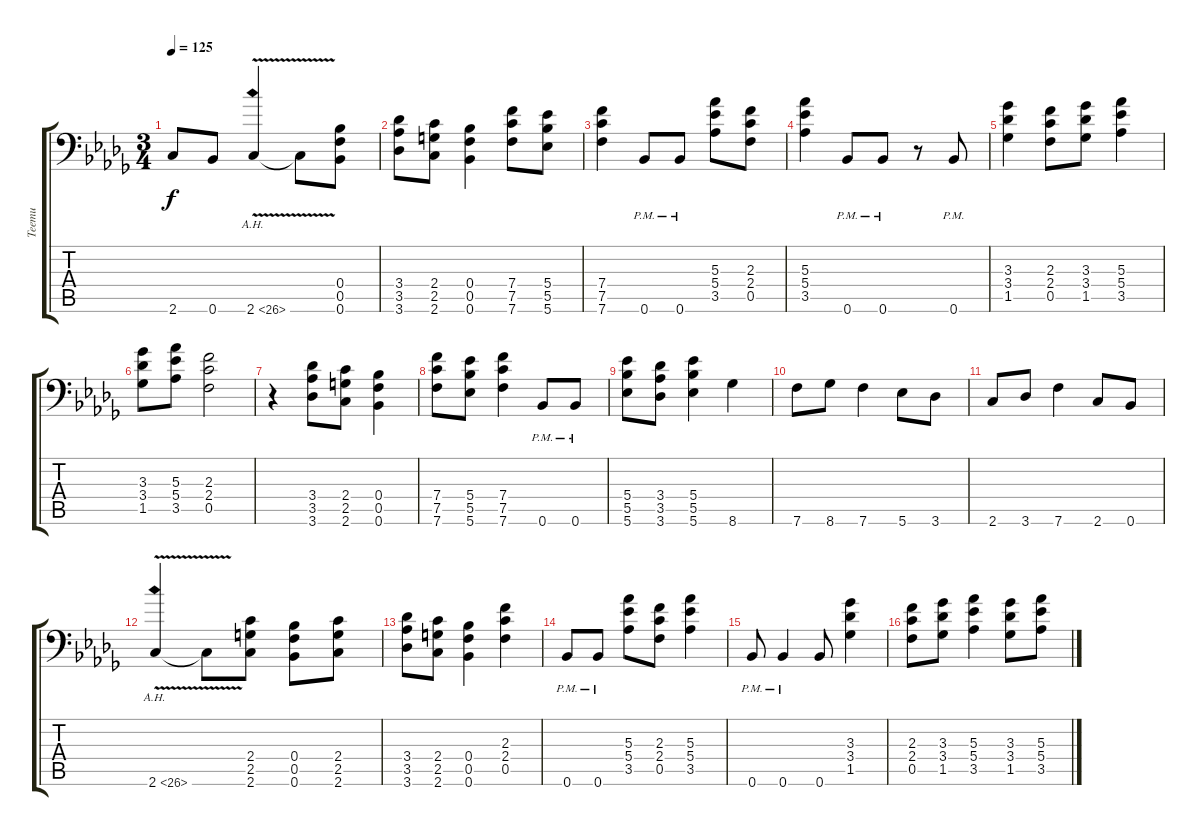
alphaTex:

\track ("Teemu" "Teemu") {instrument distortionguitar}
\staff {score tabs}
\tuning (C4 G3 Eb3 Bb2 F2 Bb1) {hide}
\ts (3 4)
\tempo 125
\clef f4
\ks bbminor
2.6.8{dy f} 0.6.8 2.6{ah 24 v}.4 2.6{t}.8 (0.4 0.5 0.6).8 |
(3.4 3.5 3.6).8 (2.4 2.5 2.6).8 (0.4 0.5 0.6).4 (7.4 7.5 7.6).8 (5.4 5.5 5.6).8 |
(7.4 7.5 7.6).4 0.6{pm}.8 0.6{pm}.8 (5.3 5.4 3.5).8 (2.3 2.4 0.5).8 |
(5.3 5.4 3.5).4 0.6{pm}.8 0.6{pm}.8 r.8 0.6{pm}.8 |
(3.3 3.4 1.5).4 (2.3 2.4 0.5).8 (3.3 3.4 1.5).8 (5.3 5.4 3.5).4 |
(3.3 3.4 1.5).8 (5.3 5.4 3.5).8 (2.3 2.4 0.5).2 |
r.4 (3.4 3.5 3.6).8 (2.4 2.5 2.6).8 (0.4 0.5 0.6).4 |
(7.4 7.5 7.6).8 (5.4 5.5 5.6).8 (7.4 7.5 7.6).4 0.6{pm}.8 0.6{pm}.8 |
(5.4 5.5 5.6).8 (3.4 3.5 3.6).8 (5.4 5.5 5.6).4 8.6.4 |
7.6.8 8.6.8 7.6.4 5.6.8 3.6.8 |
2.6.8 3.6.8 7.6.4 2.6.8 0.6.8 |
2.6{ah 24 v}.4 2.6{t}.8 (2.4 2.5 2.6).8 (0.4 0.5 0.6).8 (2.4 2.5 2.6).8 |
(3.4 3.5 3.6).8 (2.4 2.5 2.6).8 (0.4 0.5 0.6).4 (2.3 2.4 0.5).4 |
0.6{pm}.8 0.6{pm}.8 (5.3 5.4 3.5).8 (2.3 2.4 0.5).8 (5.3 5.4 3.5).4 |
0.6{pm}.8 0.6{pm}.4 0.6.8 (3.3 3.4 1.5).4 |
(2.3 2.4 0.5).8 (3.3 3.4 1.5).8 (5.3 5.4 3.5).4 (3.3 3.4 1.5).8 (5.3 5.4 3.5).8
